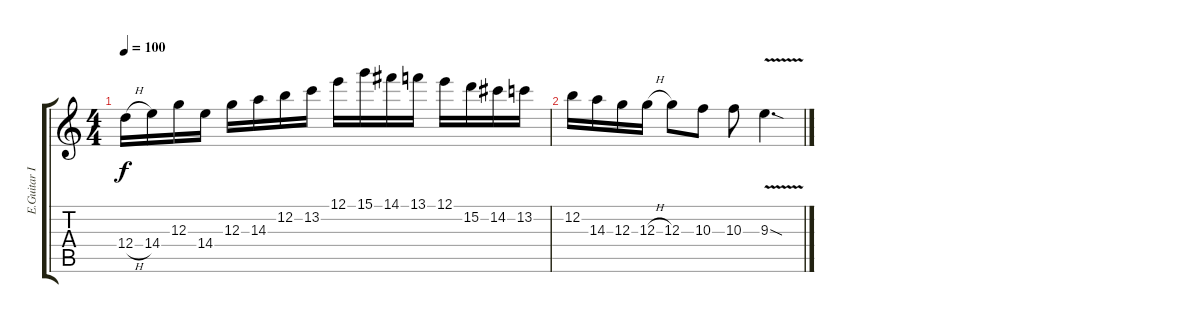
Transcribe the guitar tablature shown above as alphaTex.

\track ("E.Guitar I" "E.Guitar I") {instrument distortionguitar}
\staff {score tabs}
\tuning (E4 B3 G3 D3 A2 E2) {hide}
\ts (4 4)
\tempo 100
\clef g2
\ks c
12.4{h}.16{dy f} 14.4.16 12.3.16 14.4.16 12.3.16 14.3.16 12.2.16 13.2.16 12.1.16 15.1.16 14.1.16 13.1.16 12.1.16 15.2.16 14.2.16 13.2.16 |
12.2.16 14.3.16 12.3.16 12.3{h}.16 12.3.8 10.3.8 10.3.8 9.3{v sod}.4{d}
